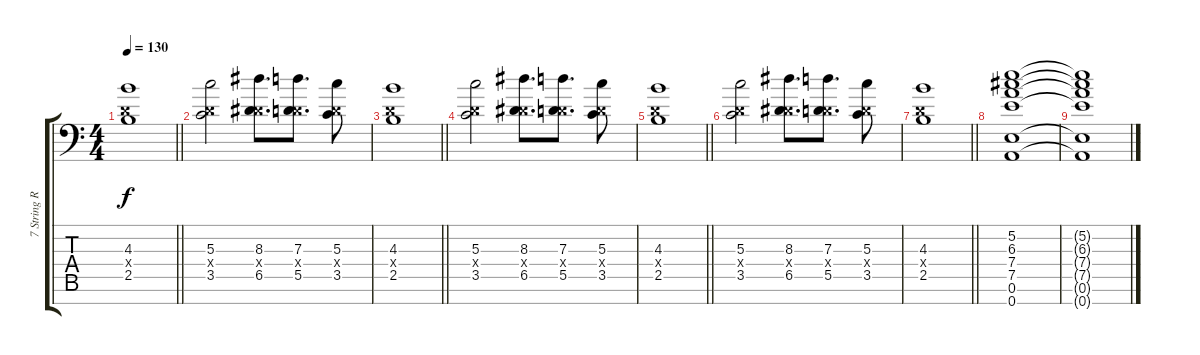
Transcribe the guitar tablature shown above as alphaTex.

\track ("7 String Right" "7 String R") {solo instrument distortionguitar}
\staff {score tabs}
\tuning (E4 B3 G3 D3 A2 E2 A1) {hide}
\ts (4 4)
\tempo 130
\clef f4
\barLineRight lightlight
\ks c
(4.3 0.4{x} 2.5).1{dy f} |
(5.3 0.4{x} 3.5).2 (8.3 0.4{x} 6.5).8{d} (7.3 0.4{x} 5.5).8{d} (5.3 0.4{x} 3.5).8 |
\barLineRight lightlight
(4.3 0.4{x} 2.5).1 |
(5.3 0.4{x} 3.5).2 (8.3 0.4{x} 6.5).8{d} (7.3 0.4{x} 5.5).8{d} (5.3 0.4{x} 3.5).8 |
\barLineRight lightlight
(4.3 0.4{x} 2.5).1 |
(5.3 0.4{x} 3.5).2 (8.3 0.4{x} 6.5).8{d} (7.3 0.4{x} 5.5).8{d} (5.3 0.4{x} 3.5).8 |
\barLineRight lightlight
(4.3 0.4{x} 2.5).1 |
\section ("" "")
(5.2 6.3 7.4 7.5 0.6 0.7).1 |
(5.2{t} 6.3{t} 7.4{t} 7.5{t} 0.6{t} 0.7{t}).1
